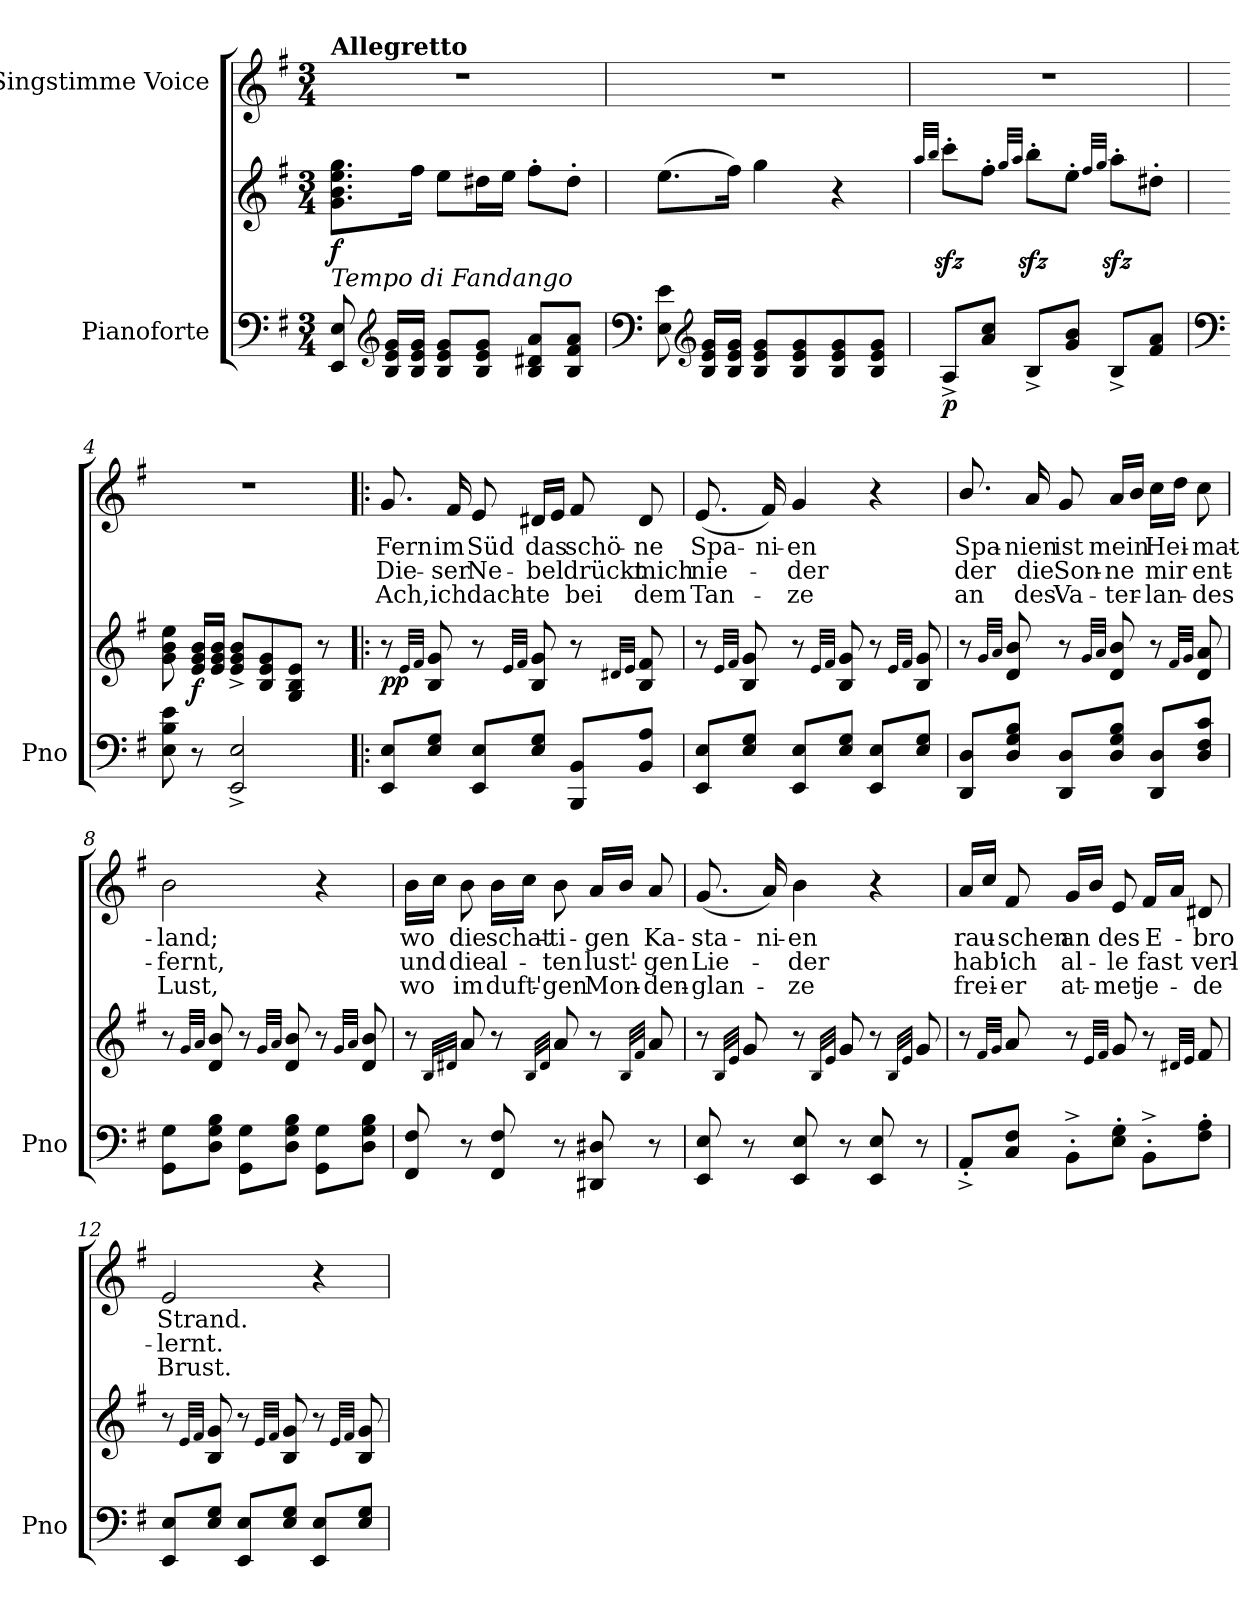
**kern	**kern	**dynam	**kern	**text	**text	**text
*part2	*part2	*part2	*part1	*part1	*part1	*part1
*staff3	*staff2	*staff2/3	*staff1	*staff1	*staff1	*staff1
*I"Pianoforte	*	*	*I"Singstimme Voice	*	*	*
*I'Pno	*	*	*	*	*	*
*clefF4	*clefG2	*	*clefG2	*	*	*
*k[f#]	*k[f#]	*	*k[f#]	*	*	*
*M3/4	*M3/4	*	*M3/4	*	*	*
=1	=1	=1	=1	=1	=1	=1
!	!	!	!LO:TX:a:B:t=Allegretto	!	!	!
!	!LO:TX:b:i:t=Tempo di Fandango	!	!	!	!	!
!	!	!LO:DY:b	!	!	!	!
8EE/ 8E/	8.g\ 8.b\ 8.ee\ 8.gg\L	f	2.r	.	.	.
*clefG2	*	*	*	*	*	*
16B/ 16e/ 16g/LL	.	.	.	.	.	.
16B/ 16e/ 16g/JJ	16ff#\Jk	.	.	.	.	.
8B/ 8e/ 8g/L	8ee\L	.	.	.	.	.
8B/ 8e/ 8g/J	16dd#X\L	.	.	.	.	.
.	16ee\JJ	.	.	.	.	.
8B/ 8d#X/ 8a/L	8ff#'\L	.	.	.	.	.
8B/ 8f#/ 8a/J	8dd#'\J	.	.	.	.	.
=2	=2	=2	=2	=2	=2	=2
*clefF4	*	*	*	*	*	*
8E\ 8e\	(8.ee\L	.	2.r	.	.	.
*clefG2	*	*	*	*	*	*
16B/ 16e/ 16g/LL	.	.	.	.	.	.
16B/ 16e/ 16g/JJ	16ff#\Jk)	.	.	.	.	.
8B/ 8e/ 8g/L	4gg\	.	.	.	.	.
8B/ 8e/ 8g/	.	.	.	.	.	.
8B/ 8e/ 8g/	4r	.	.	.	.	.
8B/ 8e/ 8g/J	.	.	.	.	.	.
=3	=3	=3	=3	=3	=3	=3
.	32qaa/LLL	.	.	.	.	.
.	32qbb/JJJ	.	.	.	.	.
!	!	!LO:DY:b=2	!	!	!	!
8A^/L	8ccczz<'\L	p	2.r	.	.	.
8a/ 8cc/J	8ff#'\J	.	.	.	.	.
.	32qgg/LLL	.	.	.	.	.
.	32qaa/JJJ	.	.	.	.	.
8B^/L	8bbzz<'\L	.	.	.	.	.
8g/ 8b/J	8ee'\J	.	.	.	.	.
.	32qff#/LLL	.	.	.	.	.
.	32qgg/JJJ	.	.	.	.	.
8B^/L	8aazz<'\L	.	.	.	.	.
8f#/ 8a/J	8dd#X'\J	.	.	.	.	.
!!LO:LB:g=z
=4	=4	=4	=4	=4	=4	=4
*clefF4	*	*	*	*	*	*
8E\ 8B\ 8e\	8g\ 8b\ 8ee\	.	2.r	.	.	.
!	!	!LO:DY:b	!	!	!	!
8r	16e/ 16g/ 16b/LL	f	.	.	.	.
.	16e/ 16g/ 16b/JJ	.	.	.	.	.
2EE/^ 2E/^	8e/^ 8g/^ 8b/^L	.	.	.	.	.
.	8B/ 8e/ 8g/	.	.	.	.	.
.	8G/ 8B/ 8e/J	.	.	.	.	.
.	8r	.	.	.	.	.
!!LO:LB:g=z
=5!|:	=5!|:	=5!|:	=5!|:	=5!|:	=5!|:	=5!|:
!	!	!LO:DY:b	!	!LO:LY:b	!LO:LY:b	!LO:LY:b
8EE/ 8E/L	8r	pp	8.g/	Fern	Die-	Ach,
.	32qe/LLL	.	.	.	.	.
.	32qf#/JJJ	.	.	.	.	.
8E/ 8G/J	8B/ 8g/	.	.	.	.	.
!	!	!	!	!LO:LY:b	!LO:LY:b	!LO:LY:b
.	.	.	16f#/	im	-ser	ich
!	!	!	!	!LO:LY:b	!LO:LY:b	!LO:LY:b
8EE/ 8E/L	8r	.	8e/	Süd	Ne-	dach-
.	32qe/LLL	.	.	.	.	.
.	32qf#/JJJ	.	.	.	.	.
!	!	!	!	!LO:LY:b	!LO:LY:b	!LO:LY:b
8E/ 8G/J	8B/ 8g/	.	16d#X/LL	das	-bel	-te
.	.	.	16e/JJ	.	.	.
!	!	!	!	!LO:LY:b	!LO:LY:b	!LO:LY:b
8BBB/ 8BB/L	8r	.	8f#/	schö-	drückt	bei
.	32qd#X/LLL	.	.	.	.	.
.	32qe/JJJ	.	.	.	.	.
!	!	!	!	!LO:LY:b	!LO:LY:b	!LO:LY:b
8BB/ 8A/J	8B/ 8f#/	.	8d#/	-ne	mich	dem
=6	=6	=6	=6	=6	=6	=6
!	!	!	!	!LO:LY:b	!LO:LY:b	!LO:LY:b
8EE/ 8E/L	8r	.	(8.e/	Spa-	nie-	Tan-
.	32qe/LLL	.	.	.	.	.
.	32qf#/JJJ	.	.	.	.	.
8E/ 8G/J	8B/ 8g/	.	.	.	.	.
!	!	!	!	!LO:LY:b	!	!
.	.	.	16f#/)	-ni-	.	.
!	!	!	!	!LO:LY:b	!LO:LY:b	!LO:LY:b
8EE/ 8E/L	8r	.	4g/	-en	-der	-ze
.	32qe/LLL	.	.	.	.	.
.	32qf#/JJJ	.	.	.	.	.
8E/ 8G/J	8B/ 8g/	.	.	.	.	.
8EE/ 8E/L	8r	.	4r	.	.	.
.	32qe/LLL	.	.	.	.	.
.	32qf#/JJJ	.	.	.	.	.
8E/ 8G/J	8B/ 8g/	.	.	.	.	.
=7	=7	=7	=7	=7	=7	=7
!	!	!	!	!LO:LY:b	!LO:LY:b	!LO:LY:b
8DD/ 8D/L	8r	.	8.b/	Spa-	der	an
.	32qg/LLL	.	.	.	.	.
.	32qa/JJJ	.	.	.	.	.
8D/ 8G/ 8B/J	8d/ 8b/	.	.	.	.	.
!	!	!	!	!LO:LY:b	!LO:LY:b	!LO:LY:b
.	.	.	16a/	-nien	die	des
!	!	!	!	!LO:LY:b	!LO:LY:b	!LO:LY:b
8DD/ 8D/L	8r	.	8g/	ist	Son-	Va-
.	32qg/LLL	.	.	.	.	.
.	32qa/JJJ	.	.	.	.	.
!	!	!	!	!LO:LY:b	!LO:LY:b	!LO:LY:b
8D/ 8G/ 8B/J	8d/ 8b/	.	16a/LL	mein	-ne	-ter-
.	.	.	16b/JJ	.	.	.
!	!	!	!	!LO:LY:b	!LO:LY:b	!LO:LY:b
8DD/ 8D/L	8r	.	16cc\LL	Hei-	mir	-lan-
.	.	.	16dd\JJ	.	.	.
.	32qf#/LLL	.	.	.	.	.
.	32qg/JJJ	.	.	.	.	.
!	!	!	!	!LO:LY:b	!LO:LY:b	!LO:LY:b
8D/ 8F#/ 8c/J	8d/ 8a/	.	8cc\	-mat-	ent-	-des
!!LO:LB:g=z
=8	=8	=8	=8	=8	=8	=8
!	!	!	!	!LO:LY:b	!LO:LY:b	!LO:LY:b
8GG\ 8G\L	8r	.	2b\	-land;	-fernt,	Lust,
.	32qg/LLL	.	.	.	.	.
.	32qa/JJJ	.	.	.	.	.
8D\ 8G\ 8B\J	8d/ 8b/	.	.	.	.	.
8GG\ 8G\L	8r	.	.	.	.	.
.	32qg/LLL	.	.	.	.	.
.	32qa/JJJ	.	.	.	.	.
8D\ 8G\ 8B\J	8d/ 8b/	.	.	.	.	.
8GG\ 8G\L	8r	.	4r	.	.	.
.	32qg/LLL	.	.	.	.	.
.	32qa/JJJ	.	.	.	.	.
8D\ 8G\ 8B\J	8d/ 8b/	.	.	.	.	.
=9	=9	=9	=9	=9	=9	=9
!	!	!	!	!LO:LY:b	!LO:LY:b	!LO:LY:b
8FF#/ 8F#/	8r	.	16b\LL	wo	und	wo
.	.	.	16cc\JJ	.	.	.
.	32qB/LLL	.	.	.	.	.
.	32qd#X/JJJ	.	.	.	.	.
!	!	!	!	!LO:LY:b	!LO:LY:b	!LO:LY:b
8r	8a/	.	8b\	die	die	im
!	!	!	!	!LO:LY:b	!LO:LY:b	!LO:LY:b
8FF#/ 8F#/	8r	.	16b\LL	schat-	al-	duft'-
.	.	.	16cc\JJ	.	.	.
.	32qB/LLL	.	.	.	.	.
.	32qd#/JJJ	.	.	.	.	.
!	!	!	!	!LO:LY:b	!LO:LY:b	!LO:LY:b
8r	8a/	.	8b\	-ti-	-ten	-gen
!	!	!	!	!LO:LY:b	!LO:LY:b	!LO:LY:b
8DD#X/ 8D#X/	8r	.	16a/LL	-gen	lust'-	Mon-
.	.	.	16b/JJ	.	.	.
.	32qB/LLL	.	.	.	.	.
.	32qf#/JJJ	.	.	.	.	.
!	!	!	!	!LO:LY:b	!LO:LY:b	!LO:LY:b
8r	8a/	.	8a/	Ka-	-gen	-den-
=10	=10	=10	=10	=10	=10	=10
!	!	!	!	!LO:LY:b	!LO:LY:b	!LO:LY:b
8EE/ 8E/	8r	.	(8.g/	-sta-	Lie-	-glan-
.	32qB/LLL	.	.	.	.	.
.	32qe/JJJ	.	.	.	.	.
8r	8g/	.	.	.	.	.
!	!	!	!	!LO:LY:b	!	!
.	.	.	16a/)	-ni-	.	.
!	!	!	!	!LO:LY:b	!LO:LY:b	!LO:LY:b
8EE/ 8E/	8r	.	4b\	-en	-der	-ze
.	32qB/LLL	.	.	.	.	.
.	32qe/JJJ	.	.	.	.	.
8r	8g/	.	.	.	.	.
8EE/ 8E/	8r	.	4r	.	.	.
.	32qB/LLL	.	.	.	.	.
.	32qe/JJJ	.	.	.	.	.
8r	8g/	.	.	.	.	.
!!LO:PB:g=z
=11	=11	=11	=11	=11	=11	=11
!	!	!	!	!LO:LY:b	!LO:LY:b	!LO:LY:b
8AA'^>/L	8r	.	16a/LL	rau-	hab'	frei-
.	.	.	16cc/JJ	.	.	.
.	32qf#/LLL	.	.	.	.	.
.	32qg/JJJ	.	.	.	.	.
!	!	!	!	!LO:LY:b	!LO:LY:b	!LO:LY:b
8C/ 8F#/J	8a/	.	8f#/	-schen	ich	-er
!	!	!	!	!LO:LY:b	!LO:LY:b	!LO:LY:b
8BB'^\L	8r	.	16g/LL	an	al-	at-
.	.	.	16b/JJ	.	.	.
.	32qe/LLL	.	.	.	.	.
.	32qf#/JJJ	.	.	.	.	.
!	!	!	!	!LO:LY:b	!LO:LY:b	!LO:LY:b
8E\' 8G\'J	8g/	.	8e/	des	-le	-met
!	!	!	!	!LO:LY:b	!LO:LY:b	!LO:LY:b
8BB'^\L	8r	.	16f#/LL	E-	fast	je-
.	.	.	16a/JJ	.	.	.
.	32qd#X/LLL	.	.	.	.	.
.	32qe/JJJ	.	.	.	.	.
!	!	!	!	!LO:LY:b	!LO:LY:b	!LO:LY:b
8F#\' 8A\'J	8f#/	.	8d#X/	-bro	verl-	-de
=12	=12	=12	=12	=12	=12	=12
!	!	!	!	!LO:LY:b	!LO:LY:b	!LO:LY:b
8EE/ 8E/L	8r	.	2e/	Strand.	-lernt.	Brust.
.	32qe/LLL	.	.	.	.	.
.	32qf#/JJJ	.	.	.	.	.
8E/ 8G/J	8B/ 8g/	.	.	.	.	.
8EE/ 8E/L	8r	.	.	.	.	.
.	32qe/LLL	.	.	.	.	.
.	32qf#/JJJ	.	.	.	.	.
8E/ 8G/J	8B/ 8g/	.	.	.	.	.
8EE/ 8E/L	8r	.	4r	.	.	.
.	32qe/LLL	.	.	.	.	.
.	32qf#/JJJ	.	.	.	.	.
8E/ 8G/J	8B/ 8g/	.	.	.	.	.
=	=	=	=	=	=	=
*-	*-	*-	*-	*-	*-	*-
